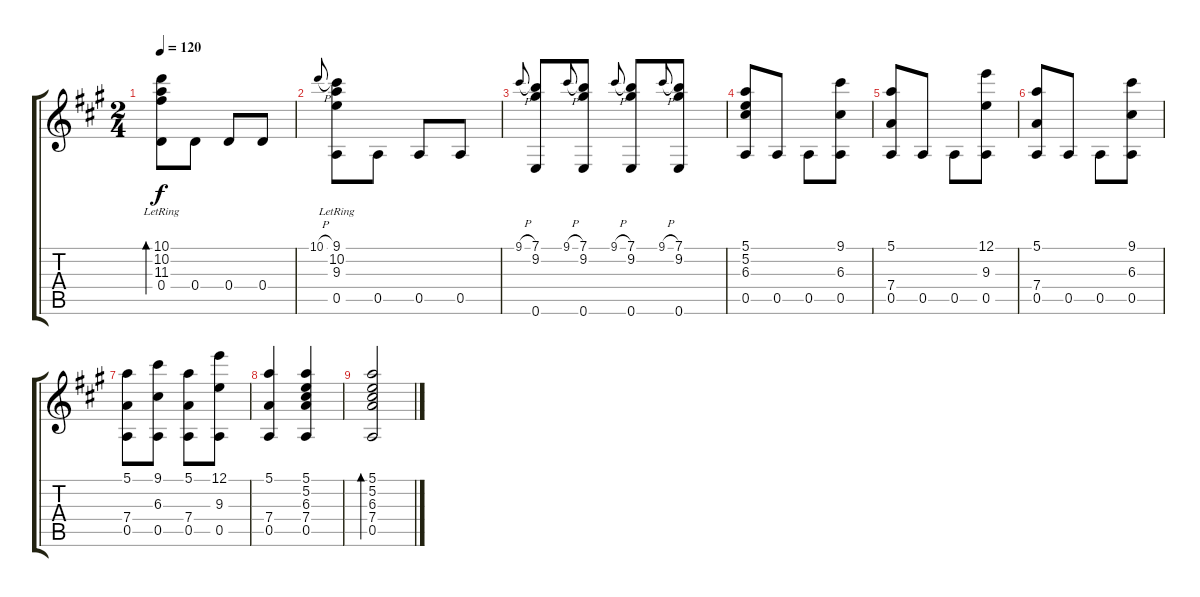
\track "" {instrument acousticguitarnylon}
\staff {score tabs}
\tuning (E4 B3 G3 D3 A2 E2) {hide}
\ts (2 4)
\tempo 120
\clef g2
\ks a
(10.1 10.2{lr} 11.3 0.4).8{bd 60 dy f} 0.4.8 0.4.8 0.4.8 |
10.1{h}.8{gr onbeat} (9.1{lr} 10.2{lr} 9.3{lr} 0.5{lr}).8 0.5.8 0.5.8 0.5.8 |
9.1{h}.8{gr onbeat} (7.1 9.2 0.6).8 9.1{h}.8{gr onbeat} (7.1 9.2 0.6).8 9.1{h}.8{gr onbeat} (7.1 9.2 0.6).8 9.1{h}.8{gr onbeat} (7.1 9.2 0.6).8 |
(5.1 5.2 6.3 0.5).8 0.5.8 0.5.8 (9.1 6.3 0.5).8 |
(5.1 7.4 0.5).8 0.5.8 0.5.8 (12.1 9.3 0.5).8 |
(5.1 7.4 0.5).8 0.5.8 0.5.8 (9.1 6.3 0.5).8 |
(5.1 7.4 0.5).8 (9.1 6.3 0.5).8 (5.1 7.4 0.5).8 (12.1 9.3 0.5).8 |
(5.1 7.4 0.5).4 (5.1 5.2 6.3 7.4 0.5).4 |
(5.1 5.2 6.3 7.4 0.5).2{bd 60}
